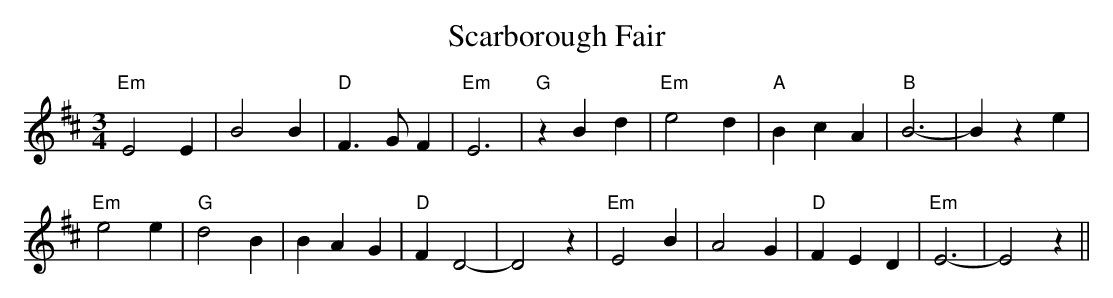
X:1
T:Scarborough Fair
M:3/4
L:1/4
K:Edor
"Em"E2 E|B2 B|"D"F>G F|"Em"E3|"G"z B d|"Em"e2 d|"A"B c A|"B"B3-|B z e|
"Em"e2 e|"G"d2 B|B A G|"D"F D2-|D2 z|"Em"E2 B|A2 G|"D"F E D|"Em"E3-|E2 z||
